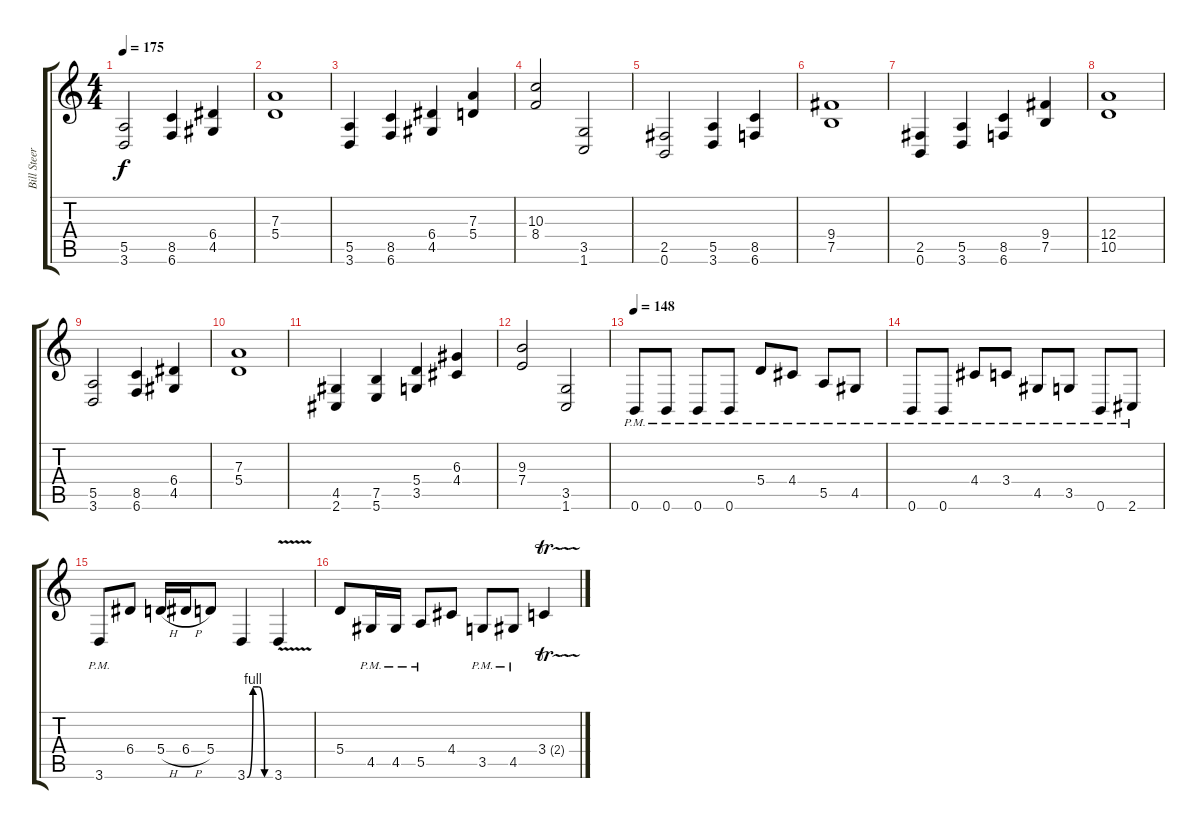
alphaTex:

\track ("Bill Steer" "Bill Steer") {instrument distortionguitar}
\staff {score tabs}
\tuning (B3 Gb3 D3 A2 E2 B1) {hide}
\ts (4 4)
\tempo 175
\clef g2
\ks c
(5.5 3.6).2{dy f} (8.5 6.6).4 (6.4 4.5).4 |
(7.3 5.4).1 |
(5.5 3.6).4 (8.5 6.6).4 (6.4 4.5).4 (7.3 5.4).4 |
(10.3 8.4).2 (3.5 1.6).2 |
(2.5 0.6).2 (5.5 3.6).4 (8.5 6.6).4 |
(9.4 7.5).1 |
(2.5 0.6).4 (5.5 3.6).4 (8.5 6.6).4 (9.4 7.5).4 |
(12.4 10.5).1 |
(5.5 3.6).2 (8.5 6.6).4 (6.4 4.5).4 |
(7.3 5.4).1 |
(4.5 2.6).4 (7.5 5.6).4 (5.4 3.5).4 (6.3 4.4).4 |
(9.3 7.4).2 (3.5 1.6).2 |
\tempo 148
0.6{pm}.8 0.6{pm}.8 0.6{pm}.8 0.6{pm}.8 5.4{pm}.8 4.4{pm}.8 5.5{pm}.8 4.5{pm}.8 |
0.6{pm}.8 0.6{pm}.8 4.4{pm}.8 3.4{pm}.8 4.5{pm}.8 3.5{pm}.8 0.6{pm}.8 2.6{pm}.8 |
3.6{pm}.8 6.4.8 5.4{h}.16 6.4{h}.16 5.4.8 3.6{be (custom 0 0 15 4 30 4 45 0 60 0)}.4 3.6{v}.4 |
5.4.8 4.5{pm}.16 4.5{pm}.16 5.5{pm}.8 4.4.8 3.5{pm}.8 4.5{pm}.8 3.4{tr (2 16)}.4
